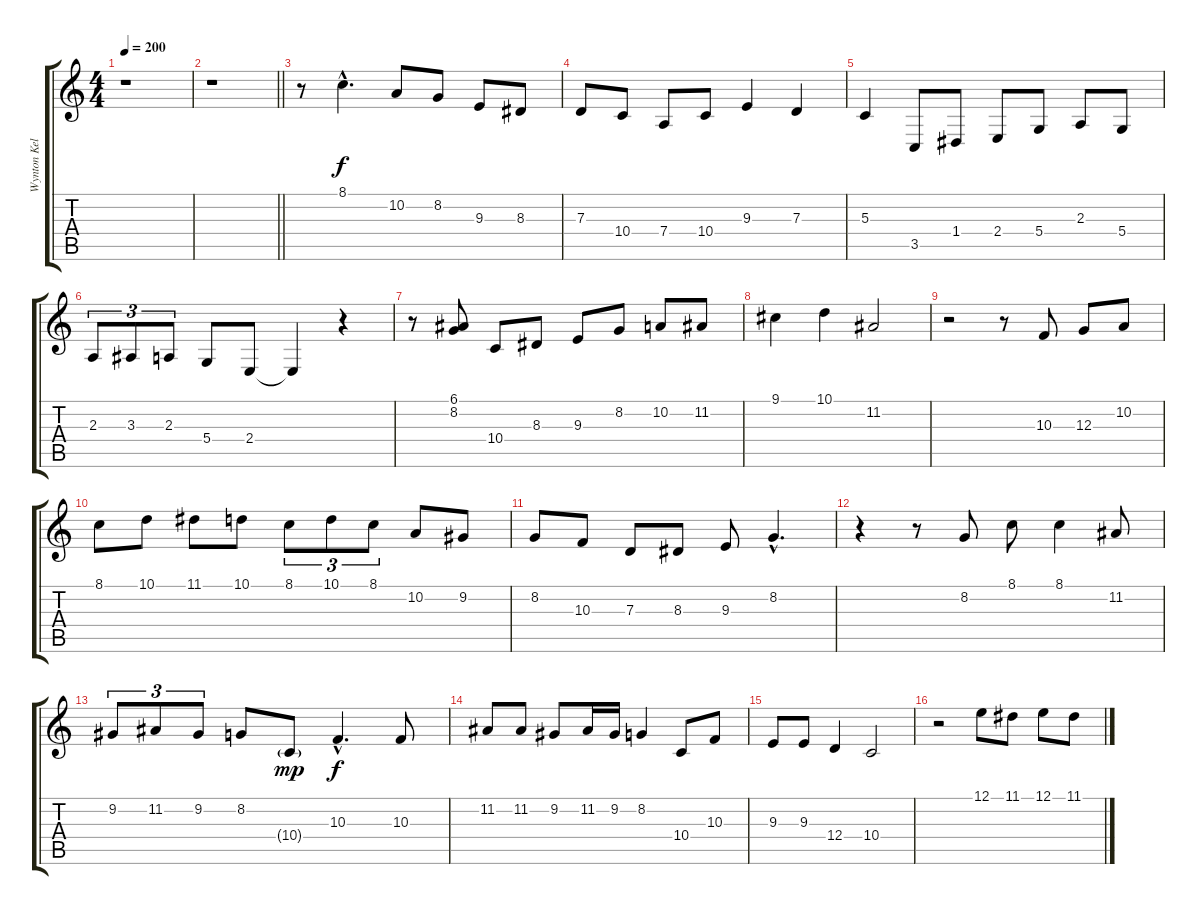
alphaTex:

\track ("Wynton Kelly" "Wynton Kel") {instrument electricgrandpiano}
\staff {score tabs}
\tuning (E4 B3 G3 D3 A2 E2) {hide}
\ts (4 4)
\tempo 200
\clef g2
\ks aminor
r.1{dy f} |
\barLineRight lightlight
r.1 |
r.8 8.1{hac}.4{d} 10.2.8 8.2.8 9.3.8 8.3.8 |
7.3.8 10.4.8 7.4.8 10.4.8 9.3.4 7.3.4 |
5.3.4 3.5.8 1.4.8 2.4.8 5.4.8 2.3.8 5.4.8 |
2.3.8{tu (3 2)} 3.3.8{tu (3 2)} 2.3.8{tu (3 2)} 5.4.8 2.4.8 2.4{t}.4 r.4 |
r.8 (6.1 8.2).8 10.4.8 8.3.8 9.3.8 8.2.8 10.2.8 11.2.8 |
9.1.4 10.1.4 11.2.2 |
r.2 r.8 10.3.8 12.3.8 10.2.8 |
8.1.8 10.1.8 11.1.8 10.1.8 8.1.8{tu (3 2)} 10.1.8{tu (3 2)} 8.1.8{tu (3 2)} 10.2.8 9.2.8 |
8.2.8 10.3.8 7.3.8 8.3.8 9.3.8 8.2{hac}.4{d} |
r.4 r.8 8.2.8 8.1.8 8.1.4 11.2.8 |
9.2.8{tu (3 2)} 11.2.8{tu (3 2)} 9.2.8{tu (3 2)} 8.2.8 10.4{g}.8{dy mp} 10.3{hac}.4{d dy f} 10.3.8 |
11.2.8 11.2.8 9.2.8 11.2.16 9.2.16 8.2.4 10.4.8 10.3.8 |
9.3.8 9.3.8 12.4.4 10.4.2 |
r.2 12.1.8 11.1.8 12.1.8 11.1.8
